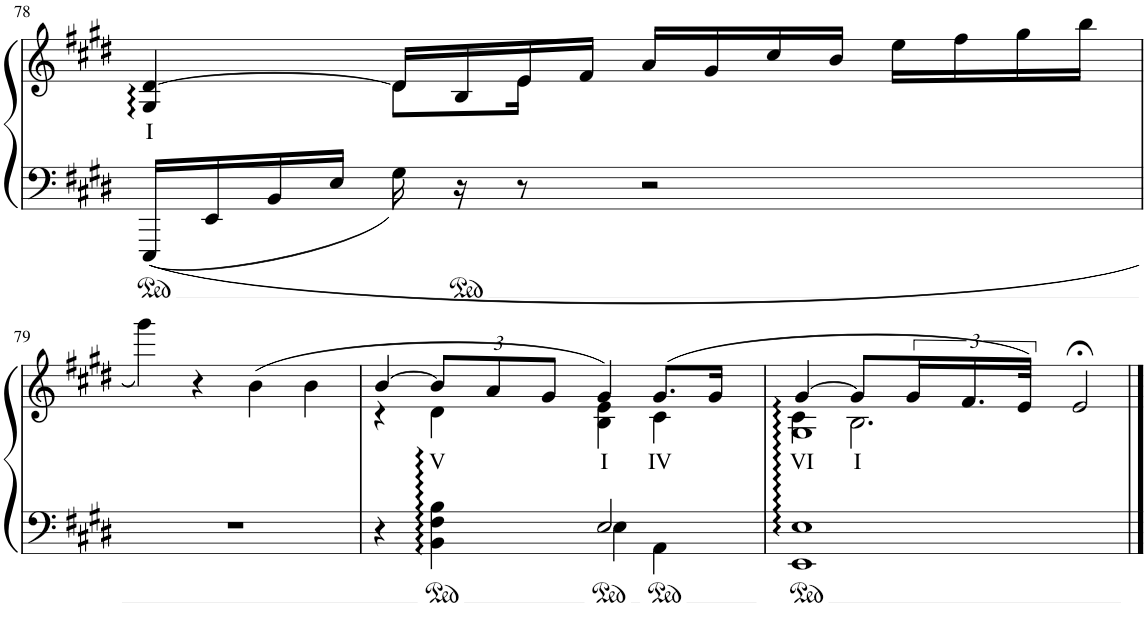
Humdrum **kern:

**kern	**kern	**text
*part1	*part1	*part1
*staff2	*staff1	*staff1
*I"Piano	*	*
*I'Pno	*	*
!!LO:PB:g=z
*clefF4	*clefG2	*
*k[f#c#g#d#]	*k[f#c#g#d#]	*
*M4/4	*M4/4	*
*met(c)	*met(c)	*
=78	=78	=78
!	!	!LO:LY:b
*	*^	*
(16EEE/LL	4G#/ [>4d#/	4ryy	I
16EE/	.	.	.
16BB/	.	.	.
16E/JJ	.	.	.
16G#\	16d#/LL]	8d#\L	.
16r	16B/	.	.
8r	16e/	16e\Jk	.
.	16f#/JJ	2ryy	.
2r	16a/LL	.	.
.	16g#/	.	.
.	16cc#/	.	.
.	16b/JJ	.	.
.	16ee\LL	.	.
.	16ff#\	.	.
.	16gg#\	.	.
.	16bb\JJ	16ryy	.
*	*v	*v	*
!!LO:LB:g=z
=79	=79	=79
1r	4ggg#\)	.
.	4r	.
.	(4b\	.
.	4b\	.
=80	=80	=80
*^	*^	*
4r	4ryy	[>4b/	4r	.
*	*	*Xbrackettup	*	*
!	!	!	!	!LO:LY:b
4BB\ 4F#\ 4B\	4BB 4F# 4B 4d#	12b/L]	4d#\	V
.	.	12a/	.	.
.	.	12g#/J	.	.
!	!	!	!	!LO:LY:b
2E/	4E\	4g#/)	4B\ 4e\	I
!	!	!	!	!LO:LY:b
.	4AA\	(8.g#/L	4c#\	IV
.	.	16g#/Jk	.	.
*v	*v	*	*	*
=81	=81	=81	=81
!	!	!	!LO:LY:b
*	*	*^	*
1EE 1E	[4g#/	1G#	4c#\	VI
!	!	!	!	!LO:LY:b
.	8g#/L]	.	2.B\	I
*	*brackettup	*	*	*
.	24g#/L	.	.	.
.	24.f#/	.	.	.
.	48e/JJk)	.	.	.
.	2e;</	.	.	.
*	*v	*v	*v	*
==	==	==
*-	*-	*-
